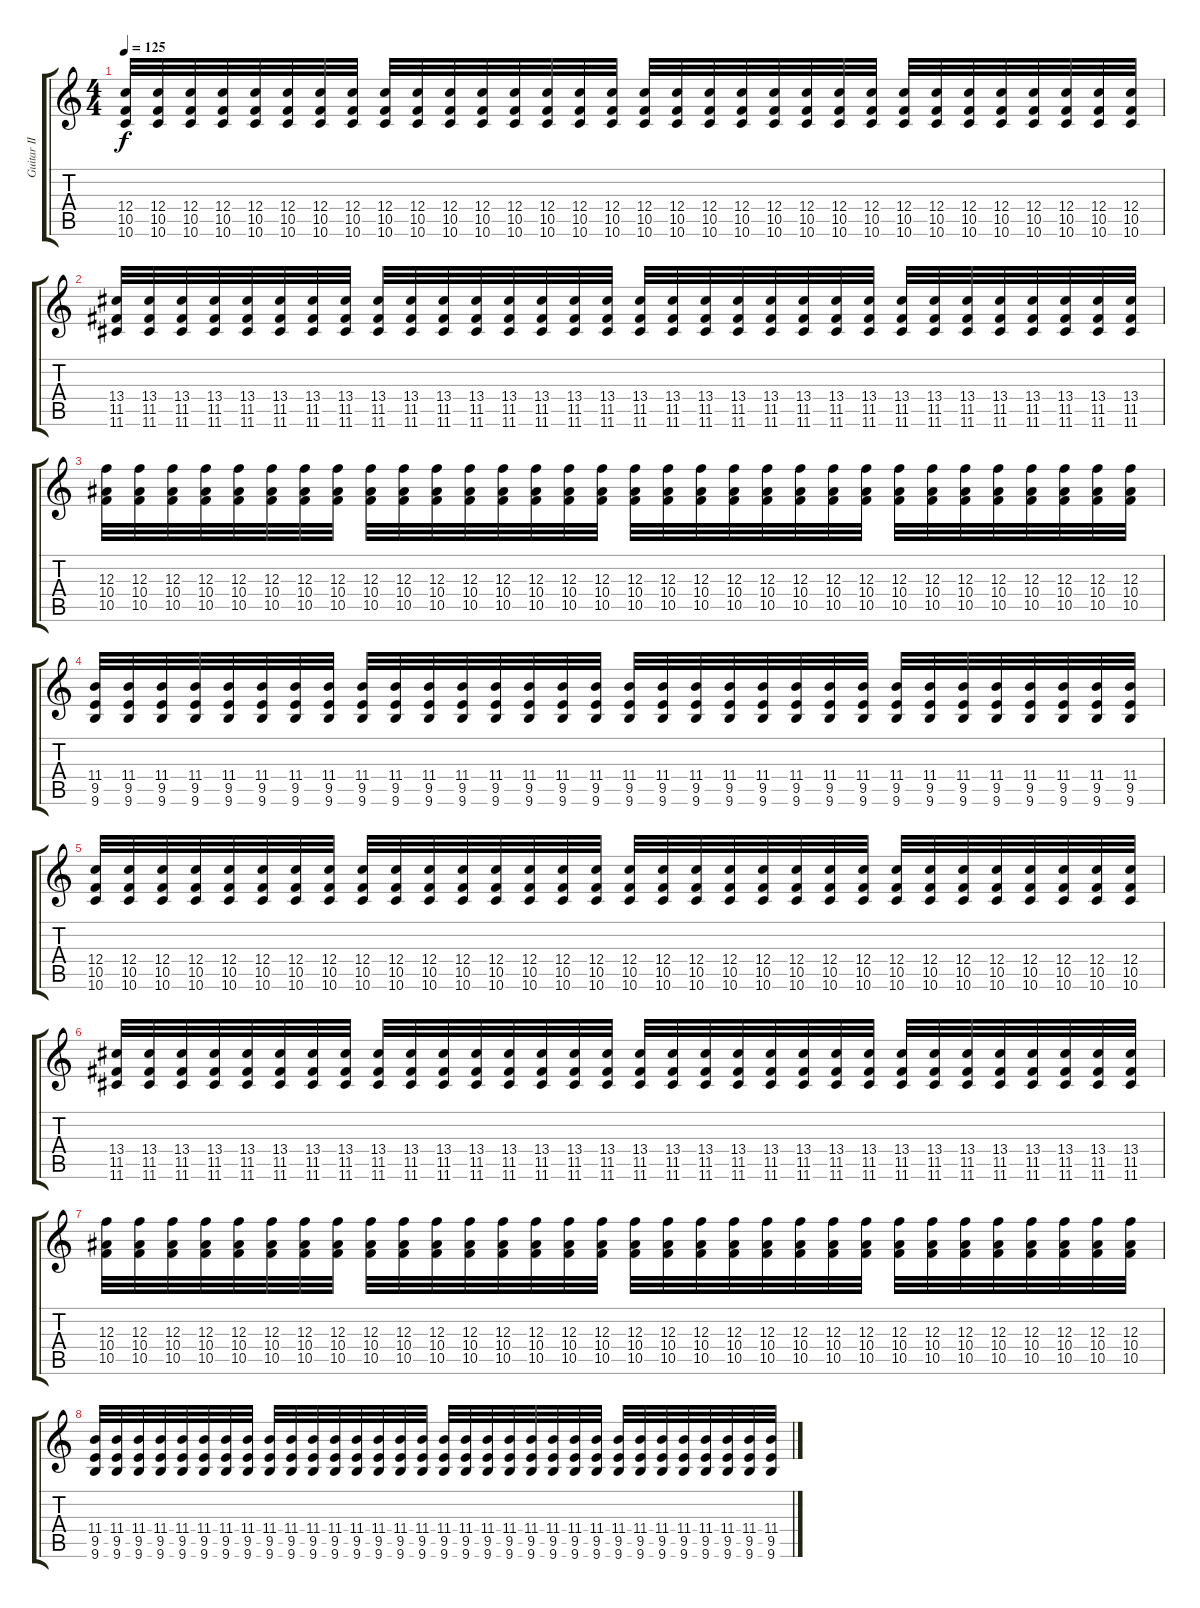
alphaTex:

\track ("Guitar II" "Guitar II") {instrument distortionguitar}
\staff {score tabs}
\tuning (D4 A3 F3 C3 G2 D2) {hide}
\ts (4 4)
\tempo 125
\clef g2
\ks c
(12.4 10.5 10.6).32{dy f} (12.4 10.5 10.6).32 (12.4 10.5 10.6).32 (12.4 10.5 10.6).32 (12.4 10.5 10.6).32 (12.4 10.5 10.6).32 (12.4 10.5 10.6).32 (12.4 10.5 10.6).32 (12.4 10.5 10.6).32 (12.4 10.5 10.6).32 (12.4 10.5 10.6).32 (12.4 10.5 10.6).32 (12.4 10.5 10.6).32 (12.4 10.5 10.6).32 (12.4 10.5 10.6).32 (12.4 10.5 10.6).32 (12.4 10.5 10.6).32 (12.4 10.5 10.6).32 (12.4 10.5 10.6).32 (12.4 10.5 10.6).32 (12.4 10.5 10.6).32 (12.4 10.5 10.6).32 (12.4 10.5 10.6).32 (12.4 10.5 10.6).32 (12.4 10.5 10.6).32 (12.4 10.5 10.6).32 (12.4 10.5 10.6).32 (12.4 10.5 10.6).32 (12.4 10.5 10.6).32 (12.4 10.5 10.6).32 (12.4 10.5 10.6).32 (12.4 10.5 10.6).32 |
(13.4 11.5 11.6).32 (13.4 11.5 11.6).32 (13.4 11.5 11.6).32 (13.4 11.5 11.6).32 (13.4 11.5 11.6).32 (13.4 11.5 11.6).32 (13.4 11.5 11.6).32 (13.4 11.5 11.6).32 (13.4 11.5 11.6).32 (13.4 11.5 11.6).32 (13.4 11.5 11.6).32 (13.4 11.5 11.6).32 (13.4 11.5 11.6).32 (13.4 11.5 11.6).32 (13.4 11.5 11.6).32 (13.4 11.5 11.6).32 (13.4 11.5 11.6).32 (13.4 11.5 11.6).32 (13.4 11.5 11.6).32 (13.4 11.5 11.6).32 (13.4 11.5 11.6).32 (13.4 11.5 11.6).32 (13.4 11.5 11.6).32 (13.4 11.5 11.6).32 (13.4 11.5 11.6).32 (13.4 11.5 11.6).32 (13.4 11.5 11.6).32 (13.4 11.5 11.6).32 (13.4 11.5 11.6).32 (13.4 11.5 11.6).32 (13.4 11.5 11.6).32 (13.4 11.5 11.6).32 |
(12.3 10.4 10.5).32 (12.3 10.4 10.5).32 (12.3 10.4 10.5).32 (12.3 10.4 10.5).32 (12.3 10.4 10.5).32 (12.3 10.4 10.5).32 (12.3 10.4 10.5).32 (12.3 10.4 10.5).32 (12.3 10.4 10.5).32 (12.3 10.4 10.5).32 (12.3 10.4 10.5).32 (12.3 10.4 10.5).32 (12.3 10.4 10.5).32 (12.3 10.4 10.5).32 (12.3 10.4 10.5).32 (12.3 10.4 10.5).32 (12.3 10.4 10.5).32 (12.3 10.4 10.5).32 (12.3 10.4 10.5).32 (12.3 10.4 10.5).32 (12.3 10.4 10.5).32 (12.3 10.4 10.5).32 (12.3 10.4 10.5).32 (12.3 10.4 10.5).32 (12.3 10.4 10.5).32 (12.3 10.4 10.5).32 (12.3 10.4 10.5).32 (12.3 10.4 10.5).32 (12.3 10.4 10.5).32 (12.3 10.4 10.5).32 (12.3 10.4 10.5).32 (12.3 10.4 10.5).32 |
(11.4 9.5 9.6).32 (11.4 9.5 9.6).32 (11.4 9.5 9.6).32 (11.4 9.5 9.6).32 (11.4 9.5 9.6).32 (11.4 9.5 9.6).32 (11.4 9.5 9.6).32 (11.4 9.5 9.6).32 (11.4 9.5 9.6).32 (11.4 9.5 9.6).32 (11.4 9.5 9.6).32 (11.4 9.5 9.6).32 (11.4 9.5 9.6).32 (11.4 9.5 9.6).32 (11.4 9.5 9.6).32 (11.4 9.5 9.6).32 (11.4 9.5 9.6).32 (11.4 9.5 9.6).32 (11.4 9.5 9.6).32 (11.4 9.5 9.6).32 (11.4 9.5 9.6).32 (11.4 9.5 9.6).32 (11.4 9.5 9.6).32 (11.4 9.5 9.6).32 (11.4 9.5 9.6).32 (11.4 9.5 9.6).32 (11.4 9.5 9.6).32 (11.4 9.5 9.6).32 (11.4 9.5 9.6).32 (11.4 9.5 9.6).32 (11.4 9.5 9.6).32 (11.4 9.5 9.6).32 |
(12.4 10.5 10.6).32 (12.4 10.5 10.6).32 (12.4 10.5 10.6).32 (12.4 10.5 10.6).32 (12.4 10.5 10.6).32 (12.4 10.5 10.6).32 (12.4 10.5 10.6).32 (12.4 10.5 10.6).32 (12.4 10.5 10.6).32 (12.4 10.5 10.6).32 (12.4 10.5 10.6).32 (12.4 10.5 10.6).32 (12.4 10.5 10.6).32 (12.4 10.5 10.6).32 (12.4 10.5 10.6).32 (12.4 10.5 10.6).32 (12.4 10.5 10.6).32 (12.4 10.5 10.6).32 (12.4 10.5 10.6).32 (12.4 10.5 10.6).32 (12.4 10.5 10.6).32 (12.4 10.5 10.6).32 (12.4 10.5 10.6).32 (12.4 10.5 10.6).32 (12.4 10.5 10.6).32 (12.4 10.5 10.6).32 (12.4 10.5 10.6).32 (12.4 10.5 10.6).32 (12.4 10.5 10.6).32 (12.4 10.5 10.6).32 (12.4 10.5 10.6).32 (12.4 10.5 10.6).32 |
(13.4 11.5 11.6).32 (13.4 11.5 11.6).32 (13.4 11.5 11.6).32 (13.4 11.5 11.6).32 (13.4 11.5 11.6).32 (13.4 11.5 11.6).32 (13.4 11.5 11.6).32 (13.4 11.5 11.6).32 (13.4 11.5 11.6).32 (13.4 11.5 11.6).32 (13.4 11.5 11.6).32 (13.4 11.5 11.6).32 (13.4 11.5 11.6).32 (13.4 11.5 11.6).32 (13.4 11.5 11.6).32 (13.4 11.5 11.6).32 (13.4 11.5 11.6).32 (13.4 11.5 11.6).32 (13.4 11.5 11.6).32 (13.4 11.5 11.6).32 (13.4 11.5 11.6).32 (13.4 11.5 11.6).32 (13.4 11.5 11.6).32 (13.4 11.5 11.6).32 (13.4 11.5 11.6).32 (13.4 11.5 11.6).32 (13.4 11.5 11.6).32 (13.4 11.5 11.6).32 (13.4 11.5 11.6).32 (13.4 11.5 11.6).32 (13.4 11.5 11.6).32 (13.4 11.5 11.6).32 |
(12.3 10.4 10.5).32 (12.3 10.4 10.5).32 (12.3 10.4 10.5).32 (12.3 10.4 10.5).32 (12.3 10.4 10.5).32 (12.3 10.4 10.5).32 (12.3 10.4 10.5).32 (12.3 10.4 10.5).32 (12.3 10.4 10.5).32 (12.3 10.4 10.5).32 (12.3 10.4 10.5).32 (12.3 10.4 10.5).32 (12.3 10.4 10.5).32 (12.3 10.4 10.5).32 (12.3 10.4 10.5).32 (12.3 10.4 10.5).32 (12.3 10.4 10.5).32 (12.3 10.4 10.5).32 (12.3 10.4 10.5).32 (12.3 10.4 10.5).32 (12.3 10.4 10.5).32 (12.3 10.4 10.5).32 (12.3 10.4 10.5).32 (12.3 10.4 10.5).32 (12.3 10.4 10.5).32 (12.3 10.4 10.5).32 (12.3 10.4 10.5).32 (12.3 10.4 10.5).32 (12.3 10.4 10.5).32 (12.3 10.4 10.5).32 (12.3 10.4 10.5).32 (12.3 10.4 10.5).32 |
(11.4 9.5 9.6).32 (11.4 9.5 9.6).32 (11.4 9.5 9.6).32 (11.4 9.5 9.6).32 (11.4 9.5 9.6).32 (11.4 9.5 9.6).32 (11.4 9.5 9.6).32 (11.4 9.5 9.6).32 (11.4 9.5 9.6).32 (11.4 9.5 9.6).32 (11.4 9.5 9.6).32 (11.4 9.5 9.6).32 (11.4 9.5 9.6).32 (11.4 9.5 9.6).32 (11.4 9.5 9.6).32 (11.4 9.5 9.6).32 (11.4 9.5 9.6).32 (11.4 9.5 9.6).32 (11.4 9.5 9.6).32 (11.4 9.5 9.6).32 (11.4 9.5 9.6).32 (11.4 9.5 9.6).32 (11.4 9.5 9.6).32 (11.4 9.5 9.6).32 (11.4 9.5 9.6).32 (11.4 9.5 9.6).32 (11.4 9.5 9.6).32 (11.4 9.5 9.6).32 (11.4 9.5 9.6).32 (11.4 9.5 9.6).32 (11.4 9.5 9.6).32 (11.4 9.5 9.6).32
